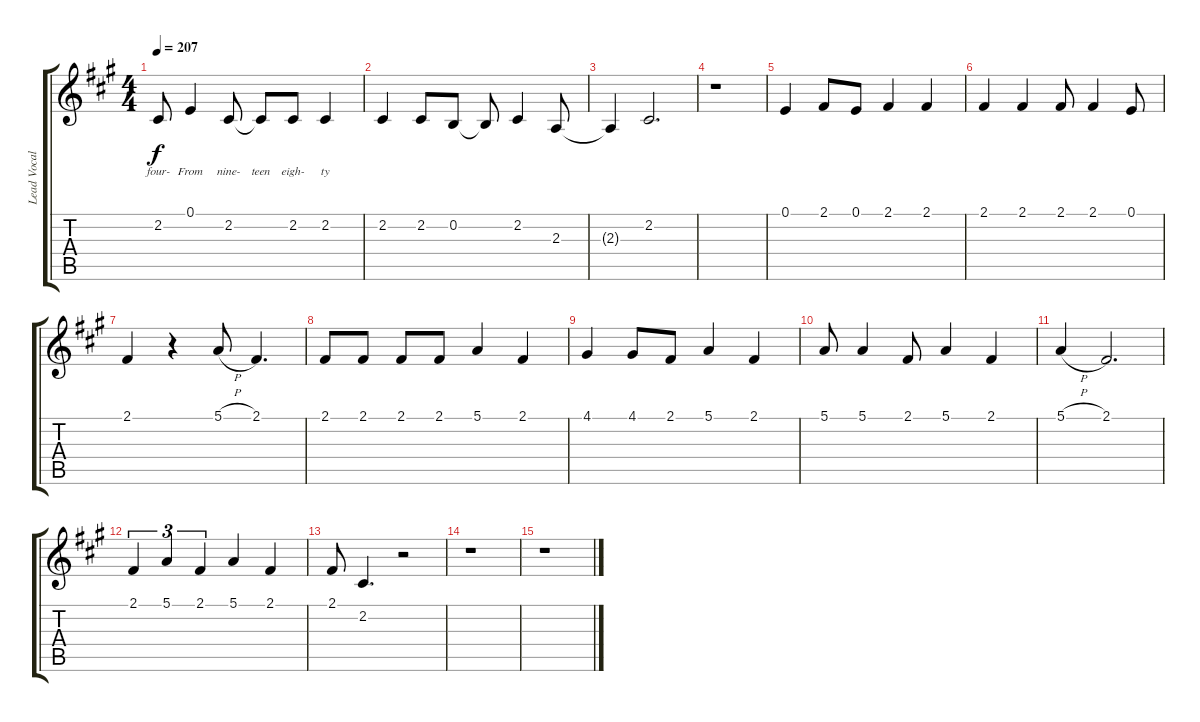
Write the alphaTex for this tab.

\track ("Lead Vocals" "Lead Vocal") {instrument lead2sawtooth}
\staff {score tabs}
\tuning (E4 B3 G3 D3 A2 E2) {hide}
\ts (4 4)
\tempo 207
\clef g2
\ks a
2.2{t}.8{lyrics (0 "four-") lyrics (1 "") lyrics (2 "") lyrics (3 "") lyrics (4 "") dy f} 0.1.4{lyrics (0 "From") lyrics (1 "") lyrics (2 "") lyrics (3 "") lyrics (4 "")} 2.2.8{lyrics (0 "nine-") lyrics (1 "") lyrics (2 "") lyrics (3 "") lyrics (4 "")} 2.2{t}.8{lyrics (0 "teen") lyrics (1 "") lyrics (2 "") lyrics (3 "") lyrics (4 "")} 2.2.8{lyrics (0 "eigh-") lyrics (1 "") lyrics (2 "") lyrics (3 "") lyrics (4 "")} 2.2.4{lyrics (0 "ty") lyrics (1 "") lyrics (2 "") lyrics (3 "") lyrics (4 "")} |
2.2.4 2.2.8 0.2.8 0.2{t}.8 2.2.4 2.3.8 |
2.3{t}.4 2.2.2{d} |
r.1 |
0.1.4 2.1.8 0.1.8 2.1.4 2.1.4 |
2.1.4 2.1.4 2.1.8 2.1.4 0.1.8 |
2.1.4 r.4 5.1{h}.8 2.1.4{d} |
2.1.8 2.1.8 2.1.8 2.1.8 5.1.4 2.1.4 |
4.1.4 4.1.8 2.1.8 5.1.4 2.1.4 |
5.1.8 5.1.4 2.1.8 5.1.4 2.1.4 |
5.1{h}.4 2.1.2{d} |
2.1.4{tu (3 2)} 5.1.4{tu (3 2)} 2.1.4{tu (3 2)} 5.1.4 2.1.4 |
2.1.8 2.2.4{d} r.2 |
r.1 |
r.1
